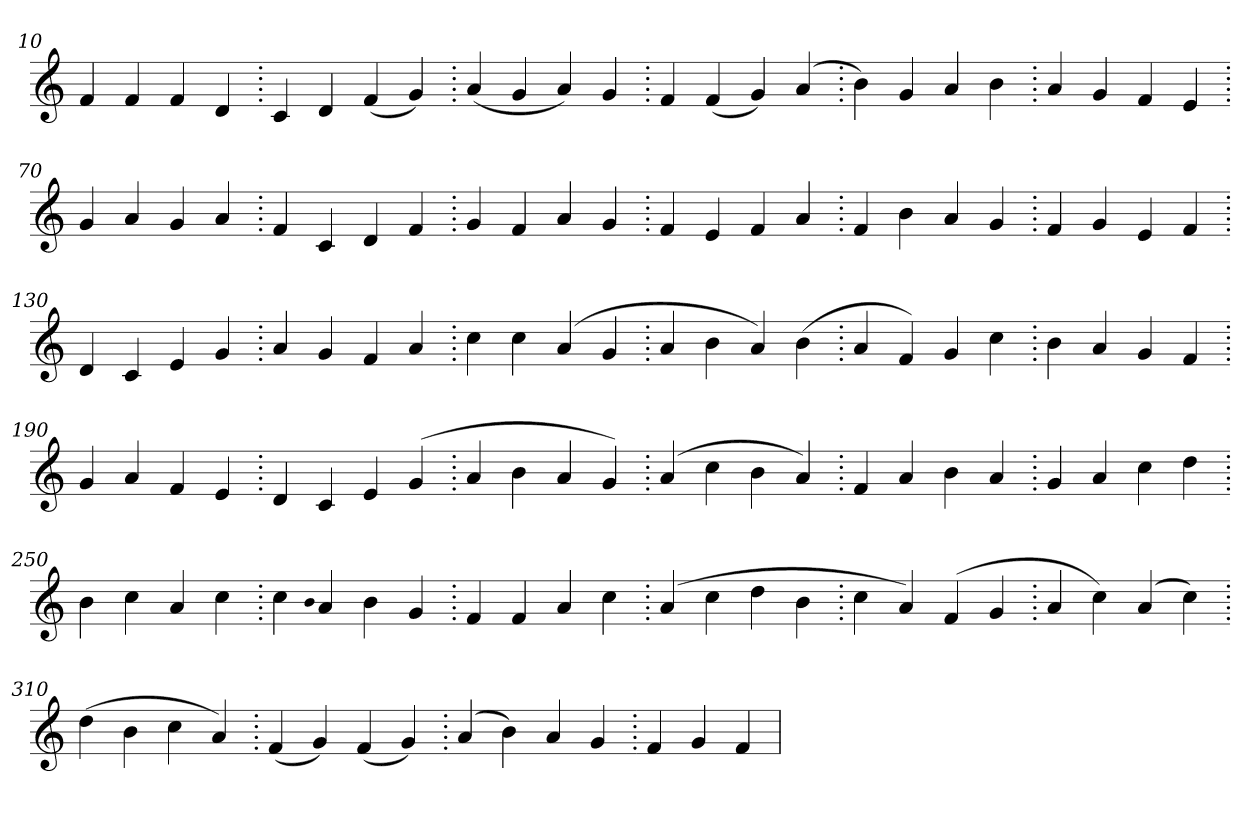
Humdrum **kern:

**kern
*part1
*staff1
*clefG2
=10.
4f
4f
4f
4d
=20.
4c
4d
(>4f
4g)
=30.
(>4a
4g
4a)
4g
=40.
4f
(>4f
4g)
(>4a
=50.
4b)
4g
4a
4b
=60.
4a
4g
4f
4e
=70.
4g
4a
4g
4a
=80.
4f
4c
4d
4f
=90.
4g
4f
4a
4g
=100.
4f
4e
4f
4a
=110.
4f
4b
4a
4g
=120.
4f
4g
4e
4f
=130.
4d
4c
4e
4g
=140.
4a
4g
4f
4a
=150.
4cc
4cc
(>4a
4g
=160.
4a
4b
4a)
(>4b
=170.
4a
4f)
4g
4cc
=180.
4b
4a
4g
4f
=190.
4g
4a
4f
4e
=200.
4d
4c
4e
(>4g
=210.
4a
4b
4a
4g)
=220.
(>4a
4cc
4b
4a)
=230.
4f
4a
4b
4a
=240.
4g
4a
4cc
4dd
=250.
4b
4cc
4a
4cc
=260.
4cc
qqb
4a
4b
4g
=270.
4f
4f
4a
4cc
=280.
(>4a
4cc
4dd
4b
=290.
4cc
4a)
(>4f
4g
=300.
4a
4cc)
(>4a
4cc)
=310.
(>4dd
4b
4cc
4a)
=320.
(>4f
4g)
(>4f
4g)
=330.
(>4a
4b)
4a
4g
=340.
4f
4g
4f
=
*-
